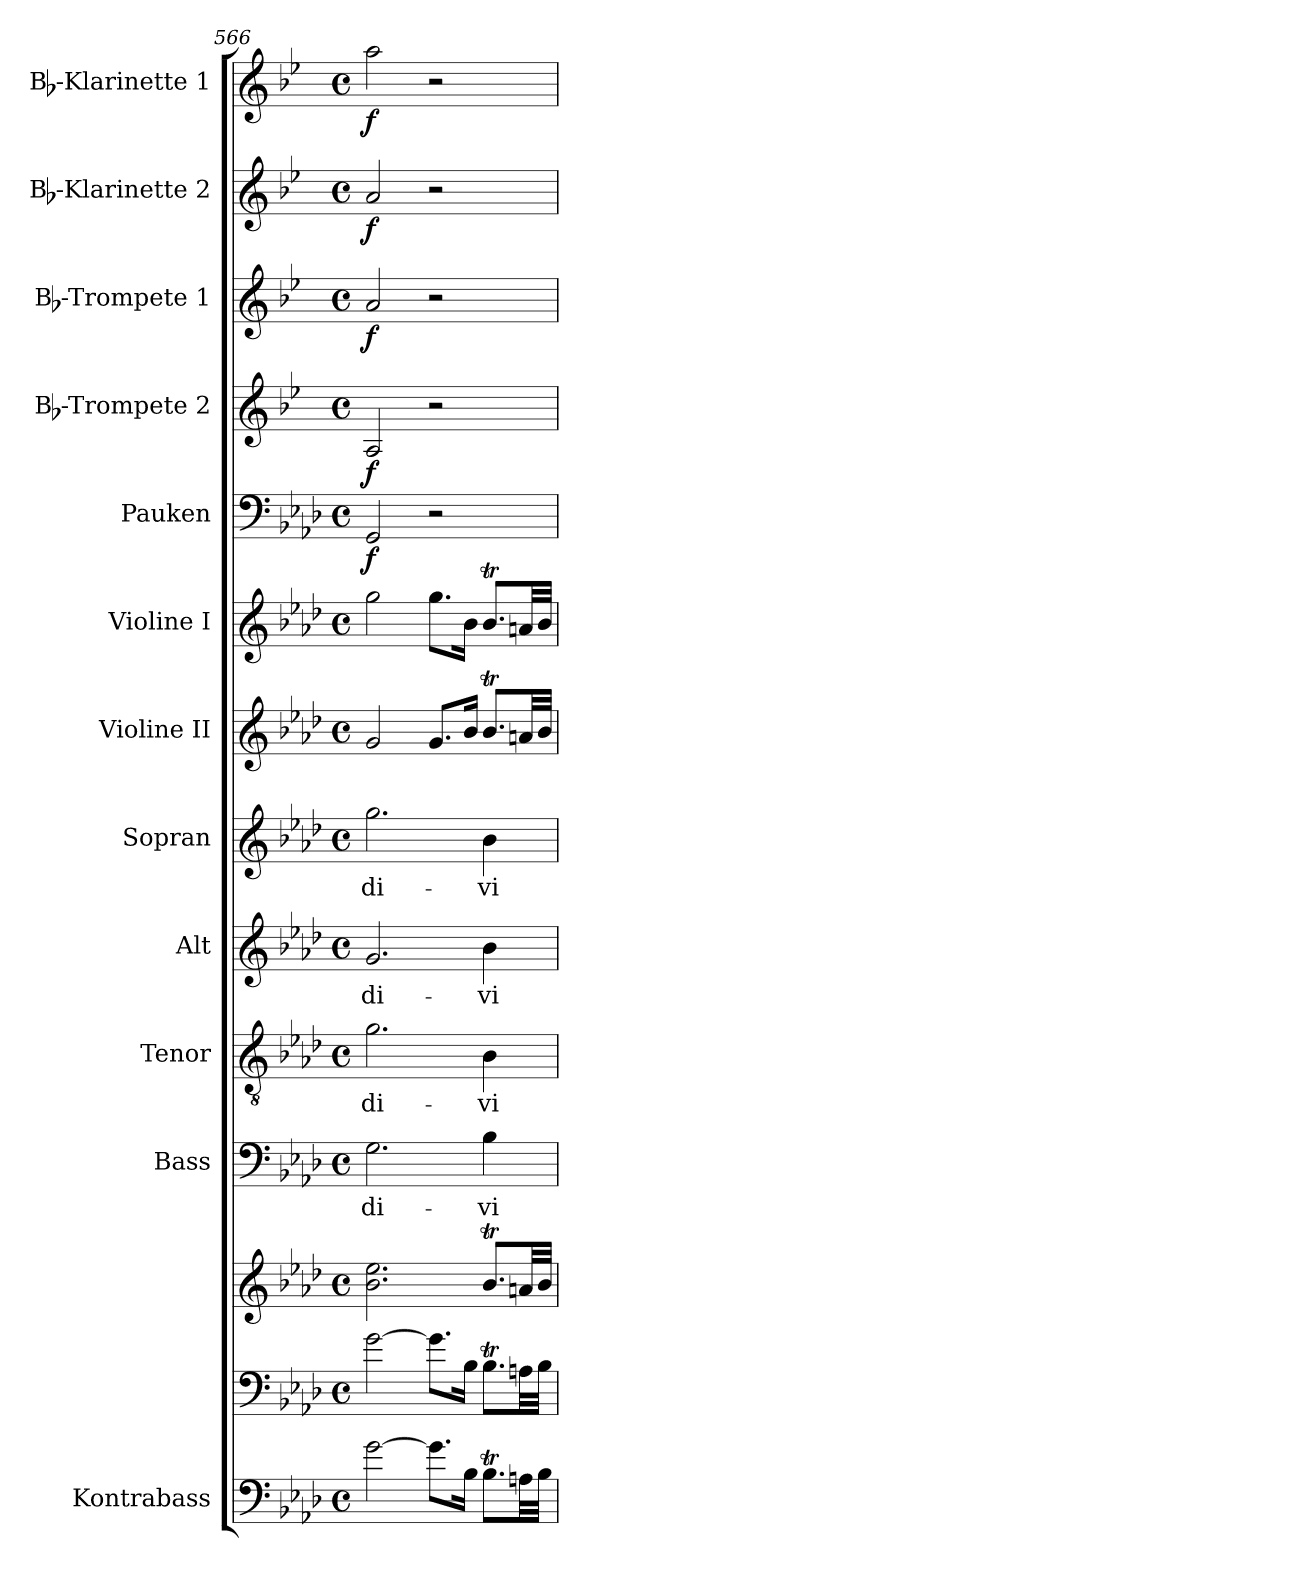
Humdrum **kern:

**kern	**kern	**kern	**kern	**text	**kern	**text	**kern	**text	**kern	**text	**kern	**kern	**kern	**dynam	**kern	**dynam	**kern	**dynam	**kern	**dynam	**kern	**dynam
*part13	*part12	*part12	*part11	*part11	*part10	*part10	*part9	*part9	*part8	*part8	*part7	*part6	*part5	*part5	*part4	*part4	*part3	*part3	*part2	*part2	*part1	*part1
*staff14	*staff13	*staff12	*staff11	*staff11	*staff10	*staff10	*staff9	*staff9	*staff8	*staff8	*staff7	*staff6	*staff5	*staff5	*staff4	*staff4	*staff3	*staff3	*staff2	*staff2	*staff1	*staff1
*I"Kontrabass	*	*	*I"Bass	*	*I"Tenor	*	*I"Alt	*	*I"Sopran	*	*I"Violine II	*I"Violine I	*I"Pauken	*	*I"Bb-Trompete 2	*	*I"Bb-Trompete 1	*	*I"Bb-Klarinette 2	*	*I"Bb-Klarinette 1	*
*I'Kb.	*	*	*I'B.	*	*I'T.	*	*I'A.	*	*I'S.	*	*I'Vl. II	*I'Vl. I	*I'Pk.	*	*I'Bb Trp. 2	*	*I'Bb Trp. 1	*	*I'Bb Kl. 2	*	*I'Bb Kl. 1	*
*clefF4	*clefF4	*clefG2	*clefF4	*	*clefGv2	*	*clefG2	*	*clefG2	*	*clefG2	*clefG2	*clefF4	*	*clefG2	*	*clefG2	*	*clefG2	*	*clefG2	*
*ITrd7c12	*	*	*	*	*	*	*	*	*	*	*	*	*	*	*ITrd1c2	*	*ITrd1c2	*	*ITrd1c2	*	*ITrd1c2	*
*k[b-e-a-d-]	*k[b-e-a-d-]	*k[b-e-a-d-]	*k[b-e-a-d-]	*	*k[b-e-a-d-]	*	*k[b-e-a-d-]	*	*k[b-e-a-d-]	*	*k[b-e-a-d-]	*k[b-e-a-d-]	*k[b-e-a-d-]	*	*k[b-e-a-d-]	*	*k[b-e-a-d-]	*	*k[b-e-a-d-]	*	*k[b-e-a-d-]	*
*A-:	*A-:	*A-:	*A-:	*	*A-:	*	*A-:	*	*A-:	*	*A-:	*A-:	*A-:	*	*A-:	*	*A-:	*	*A-:	*	*A-:	*
*M4/4	*M4/4	*M4/4	*M4/4	*	*M4/4	*	*M4/4	*	*M4/4	*	*M4/4	*M4/4	*M4/4	*	*M4/4	*	*M4/4	*	*M4/4	*	*M4/4	*
*met(c)	*met(c)	*met(c)	*met(c)	*	*met(c)	*	*met(c)	*	*met(c)	*	*met(c)	*met(c)	*met(c)	*	*met(c)	*	*met(c)	*	*met(c)	*	*met(c)	*
=566	=566	=566	=566	=566	=566	=566	=566	=566	=566	=566	=566	=566	=566	=566	=566	=566	=566	=566	=566	=566	=566	=566
!	!	!	!	!LO:LY:b	!	!LO:LY:b	!	!LO:LY:b	!	!LO:LY:b	!	!	!	!LO:DY:b	!	!LO:DY:b	!	!LO:DY:b	!	!LO:DY:b	!	!LO:DY:b
[2G\	[2g\	2.b-\ 2.ee-\	2.G\	di-	2.g\	di-	2.g/	di-	2.gg\	di-	2g/	2gg\	2GG/	f	2G/	f	2g/	f	2g/	f	2gg\	f
8.G\L]	8.g\L]	.	.	.	.	.	.	.	.	.	8.g/L	8.gg\L	2r	.	2r	.	2r	.	2r	.	2r	.
16BB-\Jk	16B-\Jk	.	.	.	.	.	.	.	.	.	16b-/Jk	16b-\Jk	.	.	.	.	.	.	.	.	.	.
!	!	!	!	!LO:LY:b	!	!LO:LY:b	!	!LO:LY:b	!	!LO:LY:b	!	!	!	!	!	!	!	!	!	!	!	!
8.BB-T\L	8.B-T\L	8.b-T/L	4B-\	-vi-	4B-\	-vi-	4b-\	-vi-	4b-\	-vi-	8.b-T/L	8.b-T/L	.	.	.	.	.	.	.	.	.	.
32AAn\LL	32An\LL	32an/LL	.	.	.	.	.	.	.	.	32an/LL	32an/LL	.	.	.	.	.	.	.	.	.	.
32BB-\JJJ	32B-\JJJ	32b-/JJJ	.	.	.	.	.	.	.	.	32b-/JJJ	32b-/JJJ	.	.	.	.	.	.	.	.	.	.
=	=	=	=	=	=	=	=	=	=	=	=	=	=	=	=	=	=	=	=	=	=	=
*-	*-	*-	*-	*-	*-	*-	*-	*-	*-	*-	*-	*-	*-	*-	*-	*-	*-	*-	*-	*-	*-	*-
